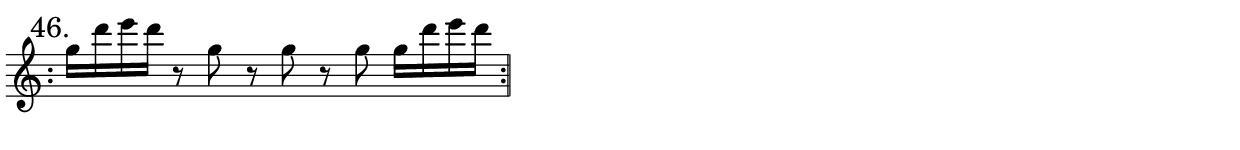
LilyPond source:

\version "2.19.80"


phrase = \relative c''' {

  \mark "46." 
  \cadenzaOn
  g16[ d' e d] r8 g, r g r g g16[ d' e d]
}

\score {
  \midi { }
  \defineBarLine ":" #'("" ":" "")
  \new Staff = "phrase" {
    \bar ":"
    \phrase
    \set Score.repeatCommands = #'(end-repeat)
  }
  \layout {
    \context { \Staff
      \remove Time_signature_engraver
      \override BarLine.hair-thickness = #-1
      \override BarLine.thick-thickness = #-1
    }
  }
}
\header { tagline = "" }
\paper {
  top-margin = 1
  bottom-margin = 1
  left-margin = 1
  right-margin = 1
  indent = 0
}

